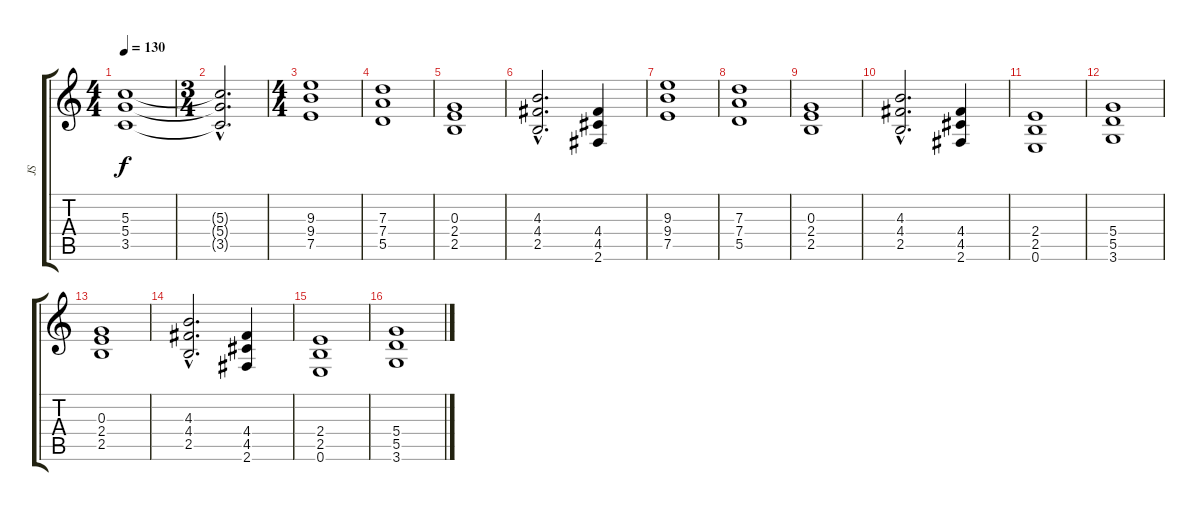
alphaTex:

\track ("JS" "JS") {instrument distortionguitar}
\staff {score tabs}
\tuning (E4 B3 G3 D3 A2 E2) {hide}
\ts (4 4)
\tempo 130
\clef g2
\ks c
(5.3 5.4 3.5).1{dy f} |
\ts (3 4)
(5.3{hac t} 5.4{hac t} 3.5{hac t}).2{d} |
\ts (4 4)
(9.3 9.4 7.5).1 |
(7.3 7.4 5.5).1 |
(0.3 2.4 2.5).1 |
(4.3{hac} 4.4{hac} 2.5{hac}).2{d} (4.4 4.5 2.6).4 |
(9.3 9.4 7.5).1 |
(7.3 7.4 5.5).1 |
(0.3 2.4 2.5).1 |
(4.3{hac} 4.4{hac} 2.5{hac}).2{d} (4.4 4.5 2.6).4 |
(2.4 2.5 0.6).1 |
(5.4 5.5 3.6).1 |
(0.3 2.4 2.5).1 |
(4.3{hac} 4.4{hac} 2.5{hac}).2{d} (4.4 4.5 2.6).4 |
(2.4 2.5 0.6).1 |
(5.4 5.5 3.6).1
